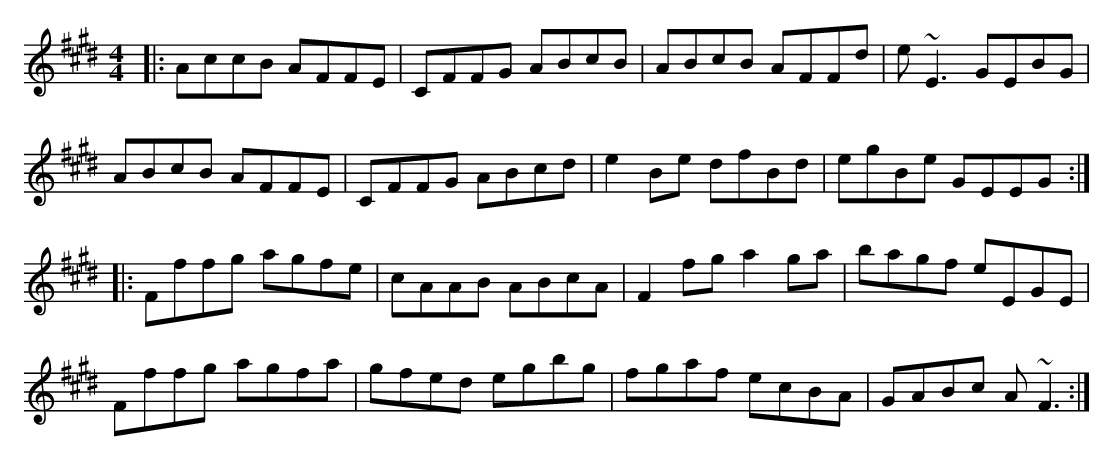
X:1
M:4/4
K:E
|:AccB AFFE|CFFG ABcB|ABcB AFFd|e~E3 GEBG|
ABcB AFFE|CFFG ABcd|e2Be dfBd|egBe GEEG:|
|:Fffg agfe|cAAB ABcA|F2 fg a2 ga|bagf eEGE|
Fffg agfa|gfed egbg|fgaf ecBA|GABc A~F3:|
